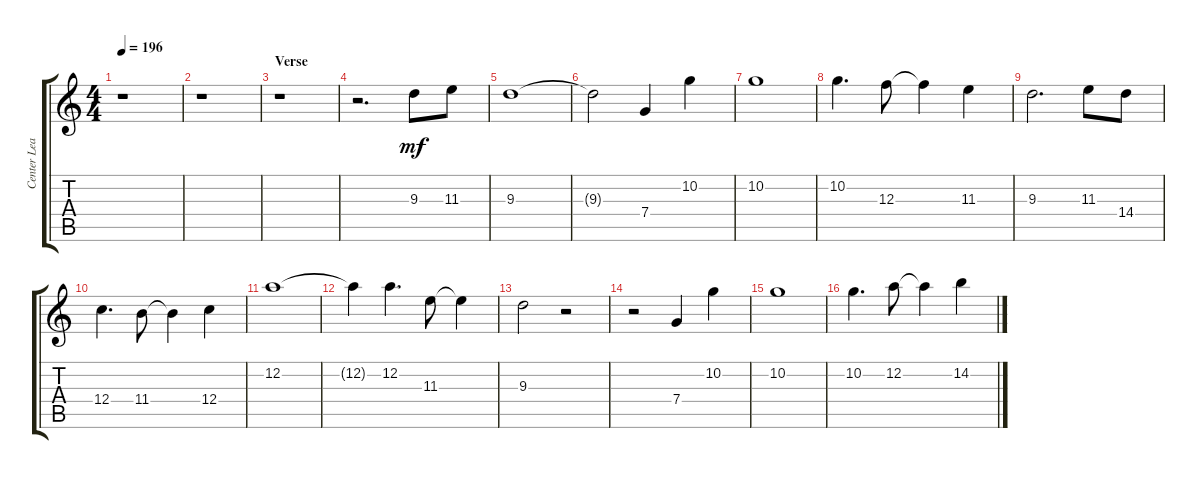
\track ("Center Lead 2" "Center Lea") {instrument overdrivenguitar}
\staff {score tabs}
\tuning (D4 A3 F3 C3 G2 C2) {hide}
\ts (4 4)
\tempo 196
\clef g2
\ks aminor
r.1{dy mf} |
r.1 |
\section ("" "Verse")
r.1 |
r.2{d} 9.3.8 11.3.8 |
9.3.1 |
9.3{t}.2 7.4.4 10.2.4 |
10.2.1 |
10.2.4{d} 12.3.8 12.3{t}.4 11.3.4 |
9.3.2{d} 11.3.8 14.4.8 |
12.4.4{d} 11.4.8 11.4{t}.4 12.4.4 |
12.2.1 |
12.2{t}.4 12.2.4{d} 11.3.8 11.3{t}.4 |
9.3.2 r.2 |
r.2 7.4.4 10.2.4 |
10.2.1 |
10.2.4{d} 12.2.8 12.2{t}.4 14.2.4
